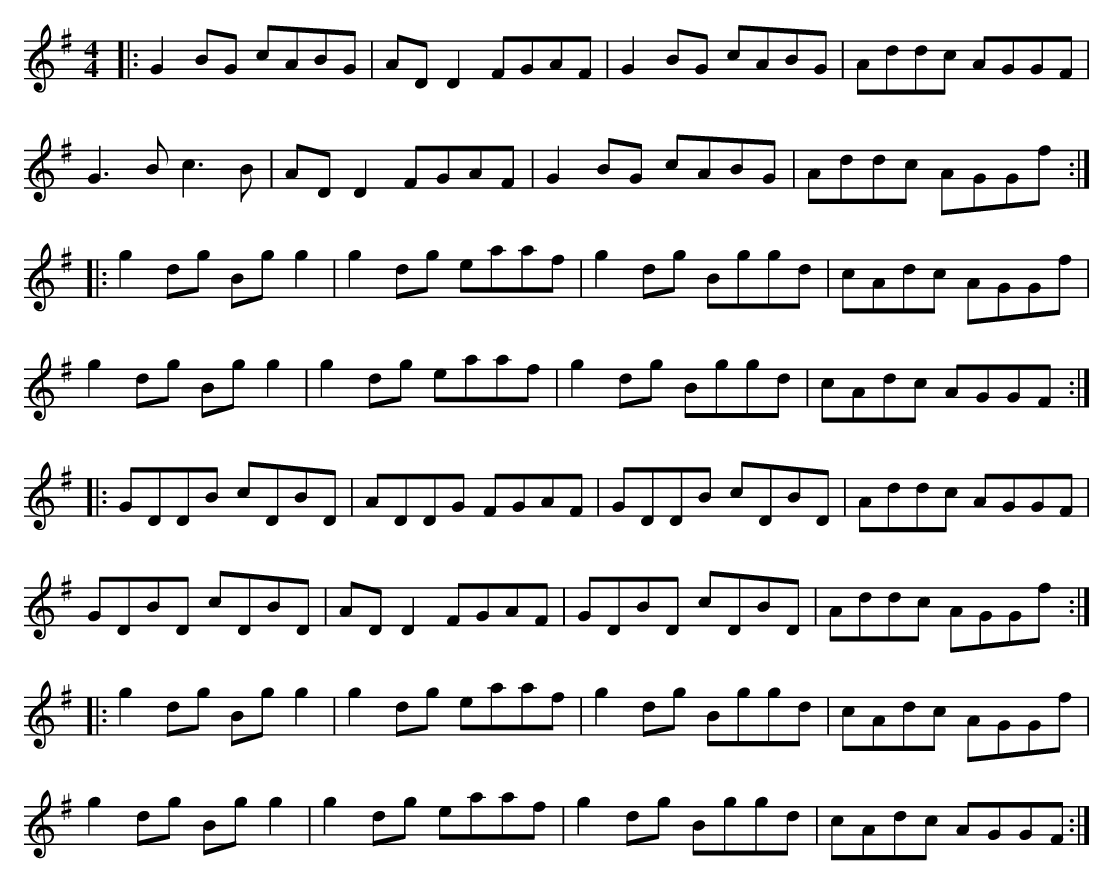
X:1
M:4/4
K:G
|: G2 BG cABG| AD D2 FGAF|G2 BG cABG| Addc AGGF|
G3B c3B| AD D2 FGAF| G2 BG cABG| Addc AGGf:|
|: g2 dg Bg g2| g2 dg eaaf| g2 dg Bggd| cAdc AGGf|
g2 dg Bg g2| g2 dg eaaf| g2 dg Bggd| cAdc AGGF:|
|:GDDB cDBD|ADDG FGAF| GDDB cDBD|Addc AGGF|
GDBD cDBD|AD D2 FGAF|GDBD cDBD|Addc AGGf:|
|: g2 dg Bg g2| g2 dg eaaf| g2 dg Bggd| cAdc AGGf|
g2 dg Bg g2| g2 dg eaaf| g2 dg Bggd| cAdc AGGF:|
